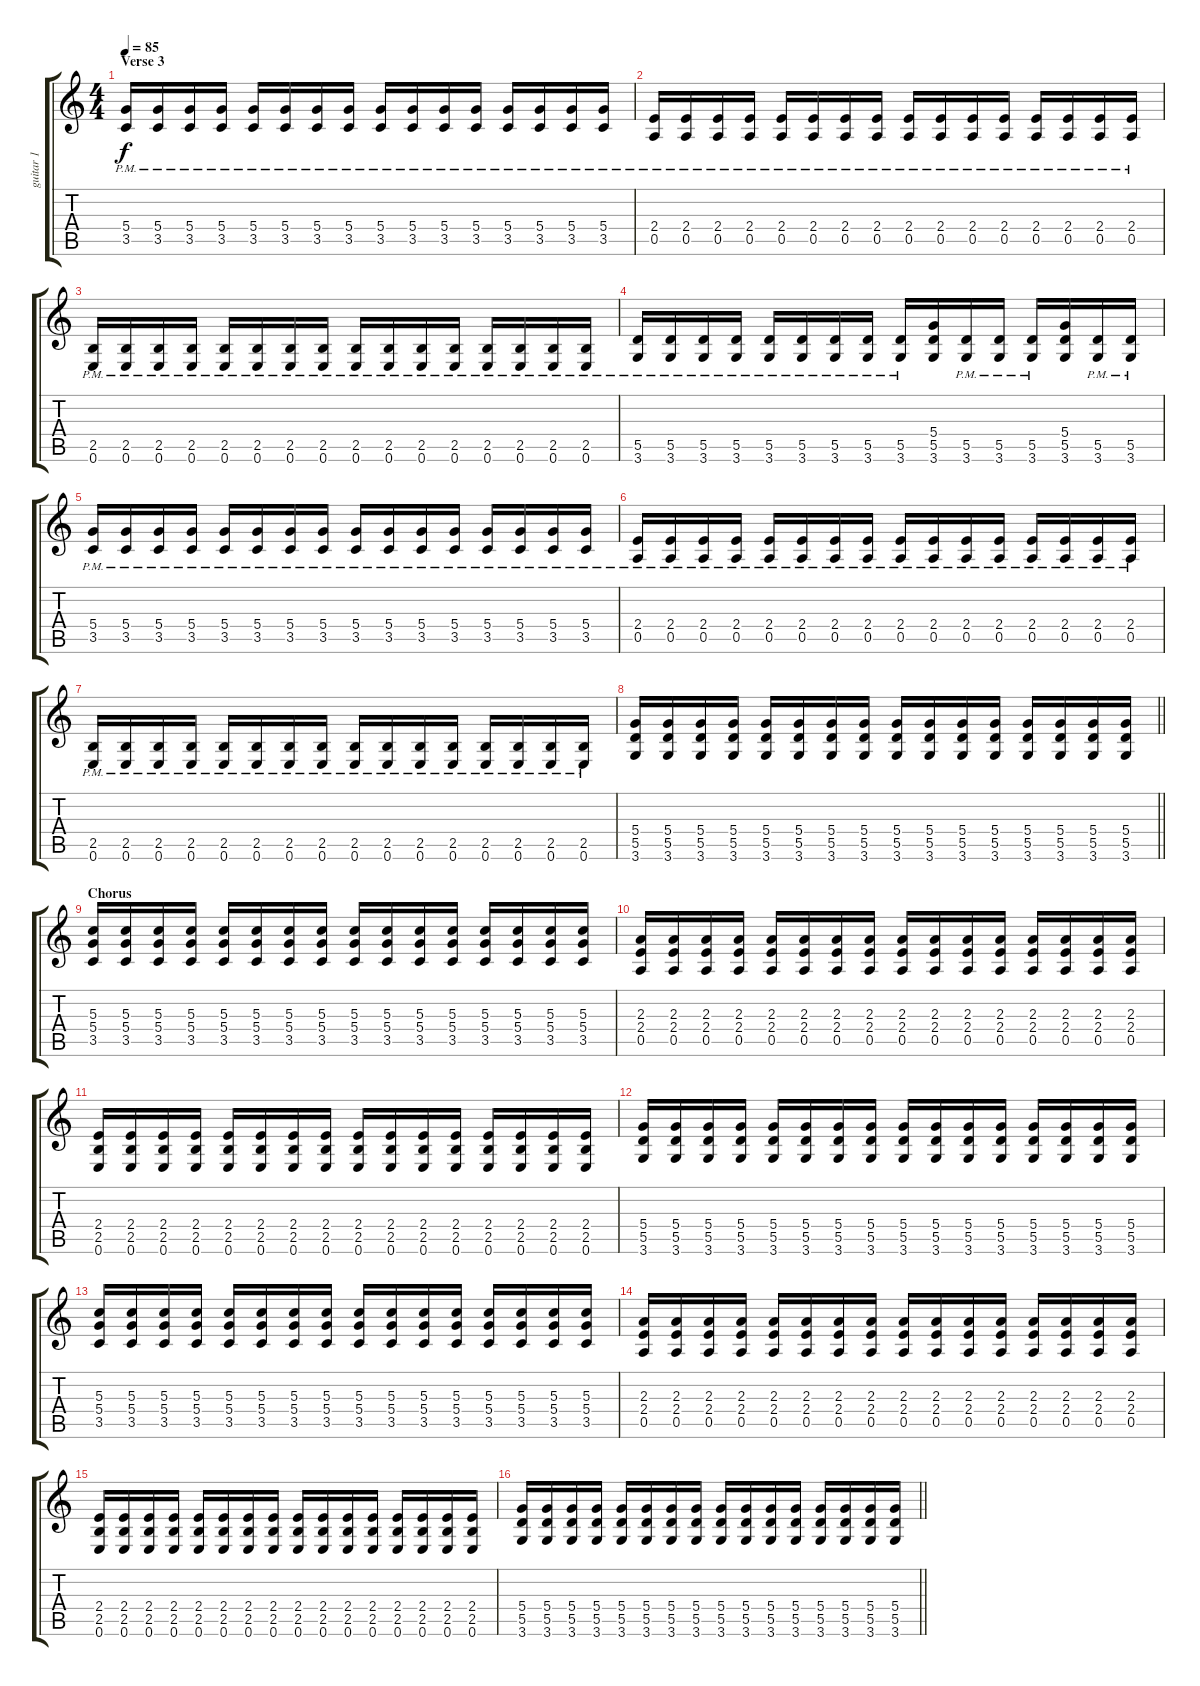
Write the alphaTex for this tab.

\track ("guitar 1" "guitar 1") {instrument distortionguitar}
\staff {score tabs}
\tuning (E4 B3 G3 D3 A2 E2) {hide}
\ts (4 4)
\section ("" "Verse 3")
\tempo 85
\clef g2
\ks c
(5.4{pm} 3.5{pm}).16{dy f} (5.4{pm} 3.5{pm}).16 (5.4{pm} 3.5{pm}).16 (5.4{pm} 3.5{pm}).16 (5.4{pm} 3.5{pm}).16 (5.4{pm} 3.5{pm}).16 (5.4{pm} 3.5{pm}).16 (5.4{pm} 3.5{pm}).16 (5.4{pm} 3.5{pm}).16 (5.4{pm} 3.5{pm}).16 (5.4{pm} 3.5{pm}).16 (5.4{pm} 3.5{pm}).16 (5.4{pm} 3.5{pm}).16 (5.4{pm} 3.5{pm}).16 (5.4{pm} 3.5{pm}).16 (5.4{pm} 3.5{pm}).16 |
(2.4{pm} 0.5{pm}).16 (2.4{pm} 0.5{pm}).16 (2.4{pm} 0.5{pm}).16 (2.4{pm} 0.5{pm}).16 (2.4{pm} 0.5{pm}).16 (2.4{pm} 0.5{pm}).16 (2.4{pm} 0.5{pm}).16 (2.4{pm} 0.5{pm}).16 (2.4{pm} 0.5{pm}).16 (2.4{pm} 0.5{pm}).16 (2.4{pm} 0.5{pm}).16 (2.4{pm} 0.5{pm}).16 (2.4{pm} 0.5{pm}).16 (2.4{pm} 0.5{pm}).16 (2.4{pm} 0.5{pm}).16 (2.4{pm} 0.5{pm}).16 |
(2.5{pm} 0.6{pm}).16 (2.5{pm} 0.6{pm}).16 (2.5{pm} 0.6{pm}).16 (2.5{pm} 0.6{pm}).16 (2.5{pm} 0.6{pm}).16 (2.5{pm} 0.6{pm}).16 (2.5{pm} 0.6{pm}).16 (2.5{pm} 0.6{pm}).16 (2.5{pm} 0.6{pm}).16 (2.5{pm} 0.6{pm}).16 (2.5{pm} 0.6{pm}).16 (2.5{pm} 0.6{pm}).16 (2.5{pm} 0.6{pm}).16 (2.5{pm} 0.6{pm}).16 (2.5{pm} 0.6{pm}).16 (2.5{pm} 0.6{pm}).16 |
(5.5{pm} 3.6{pm}).16 (5.5{pm} 3.6{pm}).16 (5.5{pm} 3.6{pm}).16 (5.5{pm} 3.6{pm}).16 (5.5{pm} 3.6{pm}).16 (5.5{pm} 3.6{pm}).16 (5.5{pm} 3.6{pm}).16 (5.5{pm} 3.6{pm}).16 (5.5{pm} 3.6{pm}).16 (5.4 5.5 3.6).16 (5.5{pm} 3.6{pm}).16 (5.5{pm} 3.6{pm}).16 (5.5{pm} 3.6{pm}).16 (5.4 5.5 3.6).16 (5.5{pm} 3.6{pm}).16 (5.5{pm} 3.6{pm}).16 |
(5.4{pm} 3.5{pm}).16 (5.4{pm} 3.5{pm}).16 (5.4{pm} 3.5{pm}).16 (5.4{pm} 3.5{pm}).16 (5.4{pm} 3.5{pm}).16 (5.4{pm} 3.5{pm}).16 (5.4{pm} 3.5{pm}).16 (5.4{pm} 3.5{pm}).16 (5.4{pm} 3.5{pm}).16 (5.4{pm} 3.5{pm}).16 (5.4{pm} 3.5{pm}).16 (5.4{pm} 3.5{pm}).16 (5.4{pm} 3.5{pm}).16 (5.4{pm} 3.5{pm}).16 (5.4{pm} 3.5{pm}).16 (5.4{pm} 3.5{pm}).16 |
(2.4{pm} 0.5{pm}).16 (2.4{pm} 0.5{pm}).16 (2.4{pm} 0.5{pm}).16 (2.4{pm} 0.5{pm}).16 (2.4{pm} 0.5{pm}).16 (2.4{pm} 0.5{pm}).16 (2.4{pm} 0.5{pm}).16 (2.4{pm} 0.5{pm}).16 (2.4{pm} 0.5{pm}).16 (2.4{pm} 0.5{pm}).16 (2.4{pm} 0.5{pm}).16 (2.4{pm} 0.5{pm}).16 (2.4{pm} 0.5{pm}).16 (2.4{pm} 0.5{pm}).16 (2.4{pm} 0.5{pm}).16 (2.4{pm} 0.5{pm}).16 |
(2.5{pm} 0.6{pm}).16 (2.5{pm} 0.6{pm}).16 (2.5{pm} 0.6{pm}).16 (2.5{pm} 0.6{pm}).16 (2.5{pm} 0.6{pm}).16 (2.5{pm} 0.6{pm}).16 (2.5{pm} 0.6{pm}).16 (2.5{pm} 0.6{pm}).16 (2.5{pm} 0.6{pm}).16 (2.5{pm} 0.6{pm}).16 (2.5{pm} 0.6{pm}).16 (2.5{pm} 0.6{pm}).16 (2.5{pm} 0.6{pm}).16 (2.5{pm} 0.6{pm}).16 (2.5{pm} 0.6{pm}).16 (2.5{pm} 0.6{pm}).16 |
\barLineRight lightlight
(5.4 5.5 3.6).16 (5.4 5.5 3.6).16 (5.4 5.5 3.6).16 (5.4 5.5 3.6).16 (5.4 5.5 3.6).16 (5.4 5.5 3.6).16 (5.4 5.5 3.6).16 (5.4 5.5 3.6).16 (5.4 5.5 3.6).16 (5.4 5.5 3.6).16 (5.4 5.5 3.6).16 (5.4 5.5 3.6).16 (5.4 5.5 3.6).16 (5.4 5.5 3.6).16 (5.4 5.5 3.6).16 (5.4 5.5 3.6).16 |
\section ("" "Chorus")
(5.3 5.4 3.5).16 (5.3 5.4 3.5).16 (5.3 5.4 3.5).16 (5.3 5.4 3.5).16 (5.3 5.4 3.5).16 (5.3 5.4 3.5).16 (5.3 5.4 3.5).16 (5.3 5.4 3.5).16 (5.3 5.4 3.5).16 (5.3 5.4 3.5).16 (5.3 5.4 3.5).16 (5.3 5.4 3.5).16 (5.3 5.4 3.5).16 (5.3 5.4 3.5).16 (5.3 5.4 3.5).16 (5.3 5.4 3.5).16 |
(2.3 2.4 0.5).16 (2.3 2.4 0.5).16 (2.3 2.4 0.5).16 (2.3 2.4 0.5).16 (2.3 2.4 0.5).16 (2.3 2.4 0.5).16 (2.3 2.4 0.5).16 (2.3 2.4 0.5).16 (2.3 2.4 0.5).16 (2.3 2.4 0.5).16 (2.3 2.4 0.5).16 (2.3 2.4 0.5).16 (2.3 2.4 0.5).16 (2.3 2.4 0.5).16 (2.3 2.4 0.5).16 (2.3 2.4 0.5).16 |
(2.4 2.5 0.6).16 (2.4 2.5 0.6).16 (2.4 2.5 0.6).16 (2.4 2.5 0.6).16 (2.4 2.5 0.6).16 (2.4 2.5 0.6).16 (2.4 2.5 0.6).16 (2.4 2.5 0.6).16 (2.4 2.5 0.6).16 (2.4 2.5 0.6).16 (2.4 2.5 0.6).16 (2.4 2.5 0.6).16 (2.4 2.5 0.6).16 (2.4 2.5 0.6).16 (2.4 2.5 0.6).16 (2.4 2.5 0.6).16 |
(5.4 5.5 3.6).16 (5.4 5.5 3.6).16 (5.4 5.5 3.6).16 (5.4 5.5 3.6).16 (5.4 5.5 3.6).16 (5.4 5.5 3.6).16 (5.4 5.5 3.6).16 (5.4 5.5 3.6).16 (5.4 5.5 3.6).16 (5.4 5.5 3.6).16 (5.4 5.5 3.6).16 (5.4 5.5 3.6).16 (5.4 5.5 3.6).16 (5.4 5.5 3.6).16 (5.4 5.5 3.6).16 (5.4 5.5 3.6).16 |
(5.3 5.4 3.5).16 (5.3 5.4 3.5).16 (5.3 5.4 3.5).16 (5.3 5.4 3.5).16 (5.3 5.4 3.5).16 (5.3 5.4 3.5).16 (5.3 5.4 3.5).16 (5.3 5.4 3.5).16 (5.3 5.4 3.5).16 (5.3 5.4 3.5).16 (5.3 5.4 3.5).16 (5.3 5.4 3.5).16 (5.3 5.4 3.5).16 (5.3 5.4 3.5).16 (5.3 5.4 3.5).16 (5.3 5.4 3.5).16 |
(2.3 2.4 0.5).16 (2.3 2.4 0.5).16 (2.3 2.4 0.5).16 (2.3 2.4 0.5).16 (2.3 2.4 0.5).16 (2.3 2.4 0.5).16 (2.3 2.4 0.5).16 (2.3 2.4 0.5).16 (2.3 2.4 0.5).16 (2.3 2.4 0.5).16 (2.3 2.4 0.5).16 (2.3 2.4 0.5).16 (2.3 2.4 0.5).16 (2.3 2.4 0.5).16 (2.3 2.4 0.5).16 (2.3 2.4 0.5).16 |
(2.4 2.5 0.6).16 (2.4 2.5 0.6).16 (2.4 2.5 0.6).16 (2.4 2.5 0.6).16 (2.4 2.5 0.6).16 (2.4 2.5 0.6).16 (2.4 2.5 0.6).16 (2.4 2.5 0.6).16 (2.4 2.5 0.6).16 (2.4 2.5 0.6).16 (2.4 2.5 0.6).16 (2.4 2.5 0.6).16 (2.4 2.5 0.6).16 (2.4 2.5 0.6).16 (2.4 2.5 0.6).16 (2.4 2.5 0.6).16 |
\barLineRight lightlight
(5.4 5.5 3.6).16 (5.4 5.5 3.6).16 (5.4 5.5 3.6).16 (5.4 5.5 3.6).16 (5.4 5.5 3.6).16 (5.4 5.5 3.6).16 (5.4 5.5 3.6).16 (5.4 5.5 3.6).16 (5.4 5.5 3.6).16 (5.4 5.5 3.6).16 (5.4 5.5 3.6).16 (5.4 5.5 3.6).16 (5.4 5.5 3.6).16 (5.4 5.5 3.6).16 (5.4 5.5 3.6).16 (5.4 5.5 3.6).16
